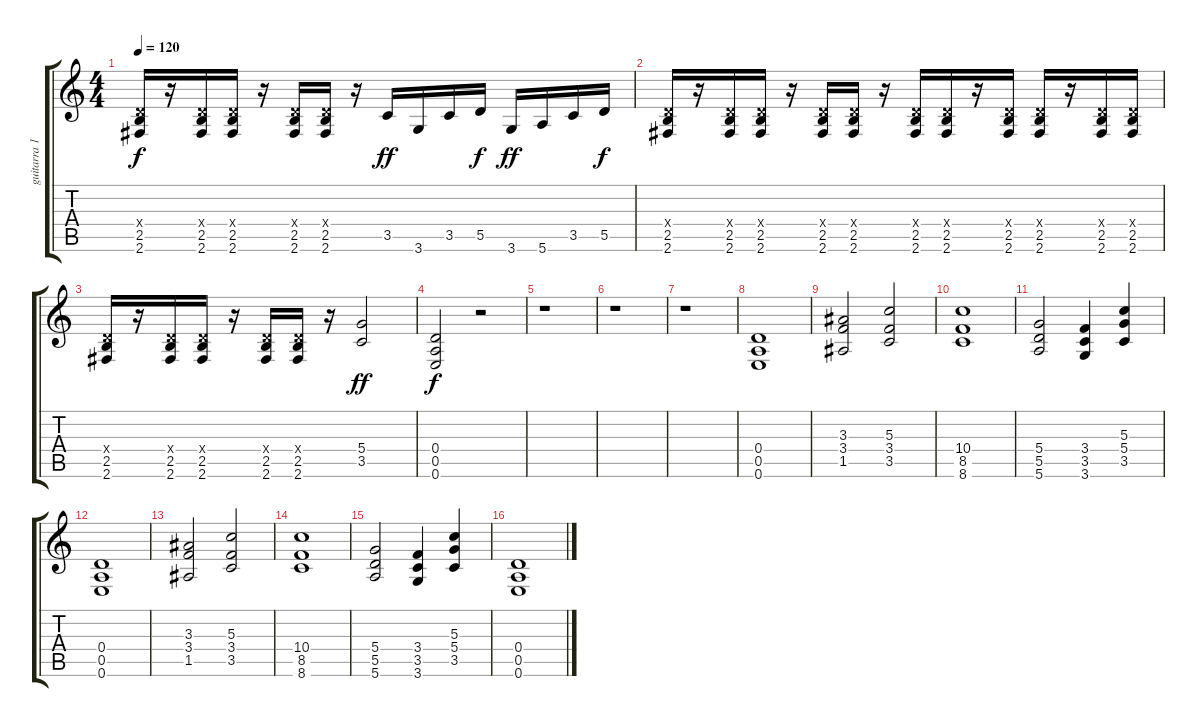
\track ("guitarra 1" "guitarra 1") {instrument distortionguitar}
\staff {score tabs}
\tuning (E4 B3 G3 D3 A2 E2) {hide}
\ts (4 4)
\tempo 120
\clef g2
\ks c
(0.4{x} 2.5 2.6).16{dy f} r.16 (0.4{x} 2.5 2.6).16 (0.4{x} 2.5 2.6).16 r.16 (0.4{x} 2.5 2.6).16 (0.4{x} 2.5 2.6).16 r.16 3.5.16{dy ff} 3.6.16 3.5.16 5.5.16{dy f} 3.6.16{dy ff} 5.6.16 3.5.16 5.5.16{dy f} |
(0.4{x} 2.5 2.6).16 r.16 (0.4{x} 2.5 2.6).16 (0.4{x} 2.5 2.6).16 r.16 (0.4{x} 2.5 2.6).16 (0.4{x} 2.5 2.6).16 r.16 (0.4{x} 2.5 2.6).16 (0.4{x} 2.5 2.6).16 r.16 (0.4{x} 2.5 2.6).16 (0.4{x} 2.5 2.6).16 r.16 (0.4{x} 2.5 2.6).16 (0.4{x} 2.5 2.6).16 |
(0.4{x} 2.5 2.6).16 r.16 (0.4{x} 2.5 2.6).16 (0.4{x} 2.5 2.6).16 r.16 (0.4{x} 2.5 2.6).16 (0.4{x} 2.5 2.6).16 r.16 (5.4 3.5).2{dy ff} |
(0.4 0.5 0.6).2{dy f} r.2 |
r.1 |
r.1 |
r.1 |
(0.4 0.5 0.6).1 |
(3.3 3.4 1.5).2 (5.3 3.4 3.5).2 |
(10.4 8.5 8.6).1 |
(5.4 5.5 5.6).2 (3.4 3.5 3.6).4 (5.3 5.4 3.5).4 |
(0.4 0.5 0.6).1 |
(3.3 3.4 1.5).2 (5.3 3.4 3.5).2 |
(10.4 8.5 8.6).1 |
(5.4 5.5 5.6).2 (3.4 3.5 3.6).4 (5.3 5.4 3.5).4 |
(0.4 0.5 0.6).1
